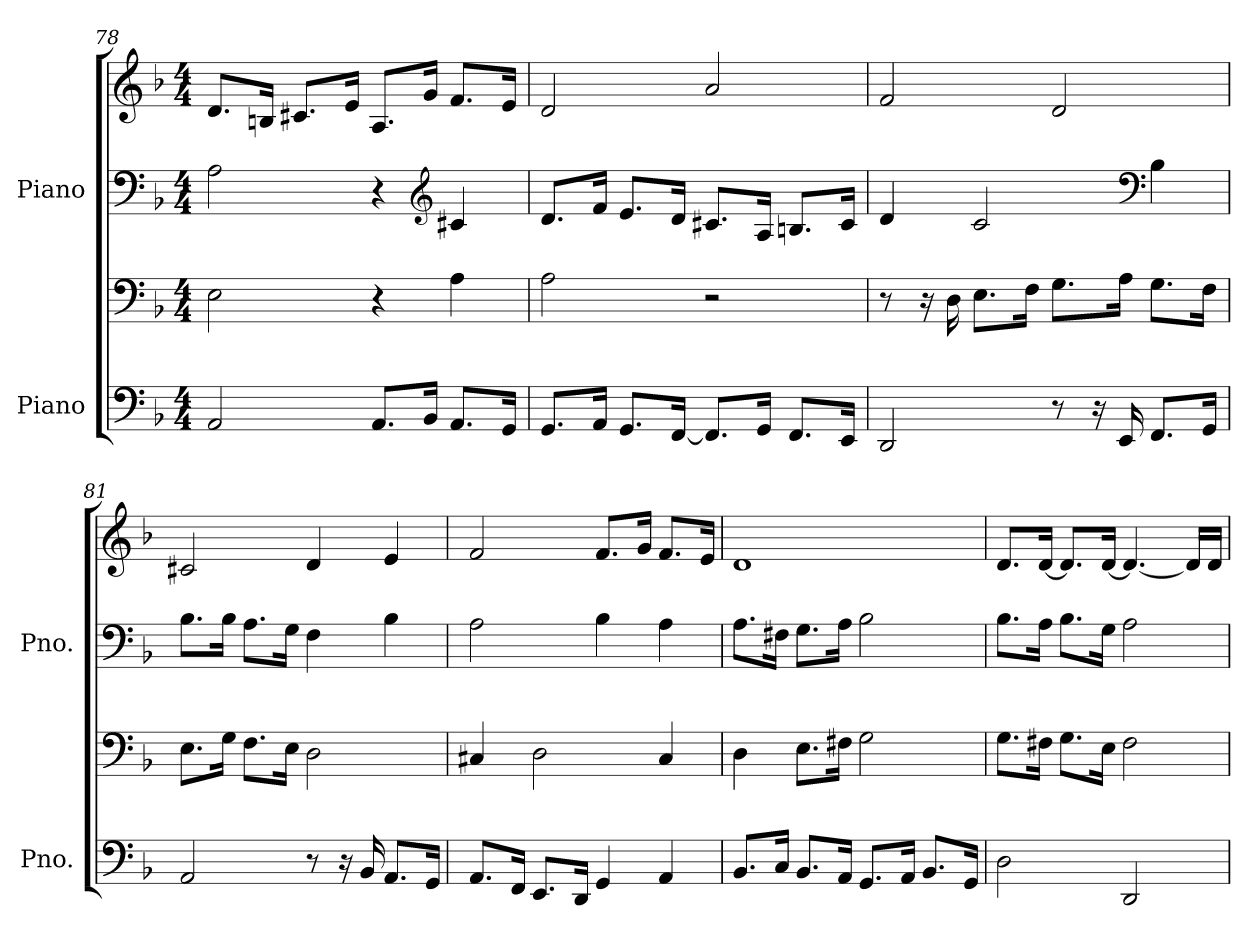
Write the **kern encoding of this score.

**kern	**kern	**kern	**kern
*part2	*part2	*part1	*part1
*staff4	*staff3	*staff2	*staff1
*I"Piano	*	*I"Piano	*
*I'Pno.	*	*I'Pno.	*
*clefF4	*clefF4	*clefF4	*clefG2
*k[b-]	*k[b-]	*k[b-]	*k[b-]
*M4/4	*M4/4	*M4/4	*M4/4
=78	=78	=78	=78
2AA/	2E\	2A\	8.d/L
*	*	*	*MM100
.	.	.	16Bn/Jk
.	.	.	8.c#X/L
.	.	.	16e/Jk
8.AA/L	4r	4r	8.A/L
16BB-/Jk	.	.	16g/Jk
*	*	*clefG2	*
8.AA/L	4A\	4c#X/	8.f/L
16GG/Jk	.	.	16e/Jk
!!LO:LB:g=z
=79	=79	=79	=79
8.GG/L	2A\	8.d/L	2d/
16AA/Jk	.	16f/Jk	.
8.GG/L	.	8.e/L	.
[16FF/Jk	.	16d/Jk	.
8.FF/L]	2r	8.c#X/L	2a/
16GG/Jk	.	16A/Jk	.
8.FF/L	.	8.Bn/L	.
16EE/Jk	.	16c#/Jk	.
=80	=80	=80	=80
2DD/	8r	4d/	2f/
.	16r	.	.
.	16D\	.	.
.	8.E\L	2c/	.
.	16F\Jk	.	.
8r	8.G\L	.	2d/
16r	.	.	.
16EE/	16A\Jk	.	.
*	*	*clefF4	*
8.FF/L	8.G\L	4B-\	.
16GG/Jk	16F\Jk	.	.
=81	=81	=81	=81
2AA/	8.E\L	8.B-\L	2c#X/
.	16G\Jk	16B-\Jk	.
.	8.F\L	8.A\L	.
.	16E\Jk	16G\Jk	.
8r	2D\	4F\	4d/
16r	.	.	.
16BB-/	.	.	.
8.AA/L	.	4B-\	4e/
16GG/Jk	.	.	.
!!LO:LB:g=z
=82	=82	=82	=82
8.AA/L	4C#X/	2A\	2f/
16FF/Jk	.	.	.
8.EE/L	2D\	.	.
16DD/Jk	.	.	.
4GG/	.	4B-\	8.f/L
.	.	.	16g/Jk
4AA/	4C#/	4A\	8.f/L
.	.	.	16e/Jk
=83	=83	=83	=83
*	*	*	*MM90
8.BB-/L	4D\	8.A\L	1d
16C/Jk	.	16F#X\Jk	.
8.BB-/L	8.E\L	8.G\L	.
16AA/Jk	16F#X\Jk	16A\Jk	.
8.GG/L	2G\	2B-\	.
16AA/Jk	.	.	.
8.BB-/L	.	.	.
16GG/Jk	.	.	.
=84	=84	=84	=84
*	*	*	*MM75
2D\	8.G\L	8.B-\L	8.d/L
*	*	*	*MM50
.	16F#X\Jk	16A\Jk	[16d/Jk
.	8.G\L	8.B-\L	8.d/L]
*	*	*	*MM40
.	16E\Jk	16G\Jk	[16d/Jk
2DD/	2F#\	2A\	4.d/_
.	.	.	16d/LL]
.	.	.	16d/JJ
=	=	=	=
*-	*-	*-	*-
